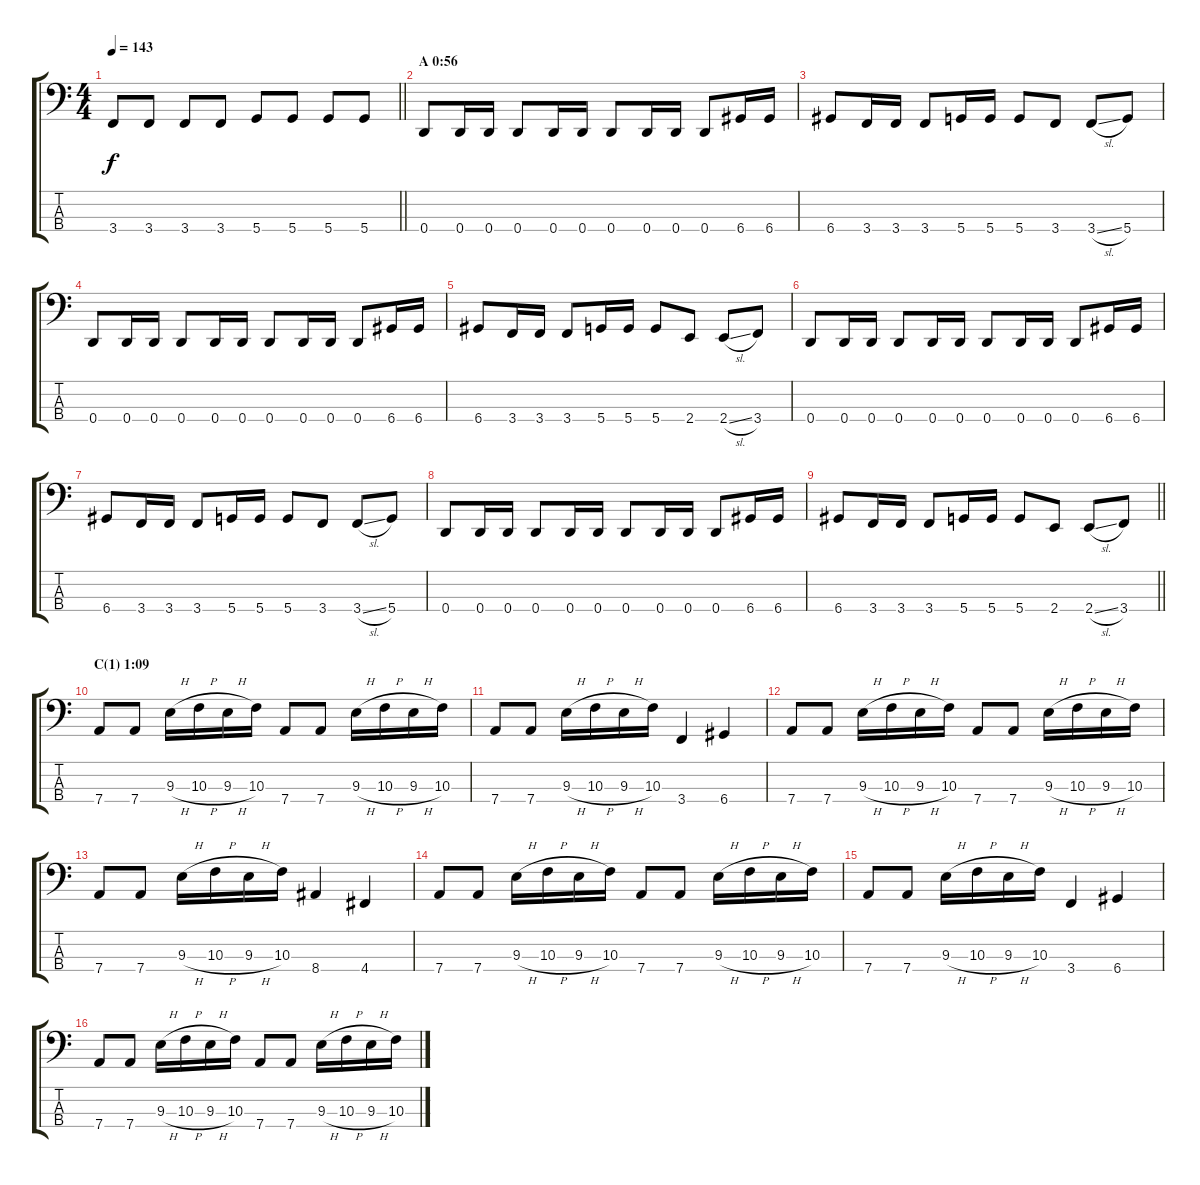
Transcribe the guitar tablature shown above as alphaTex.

\track "" {instrument electricbasspick}
\staff {score tabs}
\tuning (F2 C2 G1 D1) {hide}
\ts (4 4)
\tempo 143
\clef f4
\barLineRight lightlight
\ks c
3.4.8{dy f} 3.4.8 3.4.8 3.4.8 5.4.8 5.4.8 5.4.8 5.4.8 |
\section ("" "A 0:56")
0.4.8 0.4.16 0.4.16 0.4.8 0.4.16 0.4.16 0.4.8 0.4.16 0.4.16 0.4.8 6.4.16 6.4.16 |
6.4.8 3.4.16 3.4.16 3.4.8 5.4.16 5.4.16 5.4.8 3.4.8 3.4{sl}.8 5.4.8 |
0.4.8 0.4.16 0.4.16 0.4.8 0.4.16 0.4.16 0.4.8 0.4.16 0.4.16 0.4.8 6.4.16 6.4.16 |
6.4.8 3.4.16 3.4.16 3.4.8 5.4.16 5.4.16 5.4.8 2.4.8 2.4{sl}.8 3.4.8 |
0.4.8 0.4.16 0.4.16 0.4.8 0.4.16 0.4.16 0.4.8 0.4.16 0.4.16 0.4.8 6.4.16 6.4.16 |
6.4.8 3.4.16 3.4.16 3.4.8 5.4.16 5.4.16 5.4.8 3.4.8 3.4{sl}.8 5.4.8 |
0.4.8 0.4.16 0.4.16 0.4.8 0.4.16 0.4.16 0.4.8 0.4.16 0.4.16 0.4.8 6.4.16 6.4.16 |
\barLineRight lightlight
6.4.8 3.4.16 3.4.16 3.4.8 5.4.16 5.4.16 5.4.8 2.4.8 2.4{sl}.8 3.4.8 |
\section ("" "C(1) 1:09")
7.4.8 7.4.8 9.3{h}.16 10.3{h}.16 9.3{h}.16 10.3.16 7.4.8 7.4.8 9.3{h}.16 10.3{h}.16 9.3{h}.16 10.3.16 |
7.4.8 7.4.8 9.3{h}.16 10.3{h}.16 9.3{h}.16 10.3.16 3.4.4 6.4.4 |
7.4.8 7.4.8 9.3{h}.16 10.3{h}.16 9.3{h}.16 10.3.16 7.4.8 7.4.8 9.3{h}.16 10.3{h}.16 9.3{h}.16 10.3.16 |
7.4.8 7.4.8 9.3{h}.16 10.3{h}.16 9.3{h}.16 10.3.16 8.4.4 4.4.4 |
7.4.8 7.4.8 9.3{h}.16 10.3{h}.16 9.3{h}.16 10.3.16 7.4.8 7.4.8 9.3{h}.16 10.3{h}.16 9.3{h}.16 10.3.16 |
7.4.8 7.4.8 9.3{h}.16 10.3{h}.16 9.3{h}.16 10.3.16 3.4.4 6.4.4 |
7.4.8 7.4.8 9.3{h}.16 10.3{h}.16 9.3{h}.16 10.3.16 7.4.8 7.4.8 9.3{h}.16 10.3{h}.16 9.3{h}.16 10.3.16
